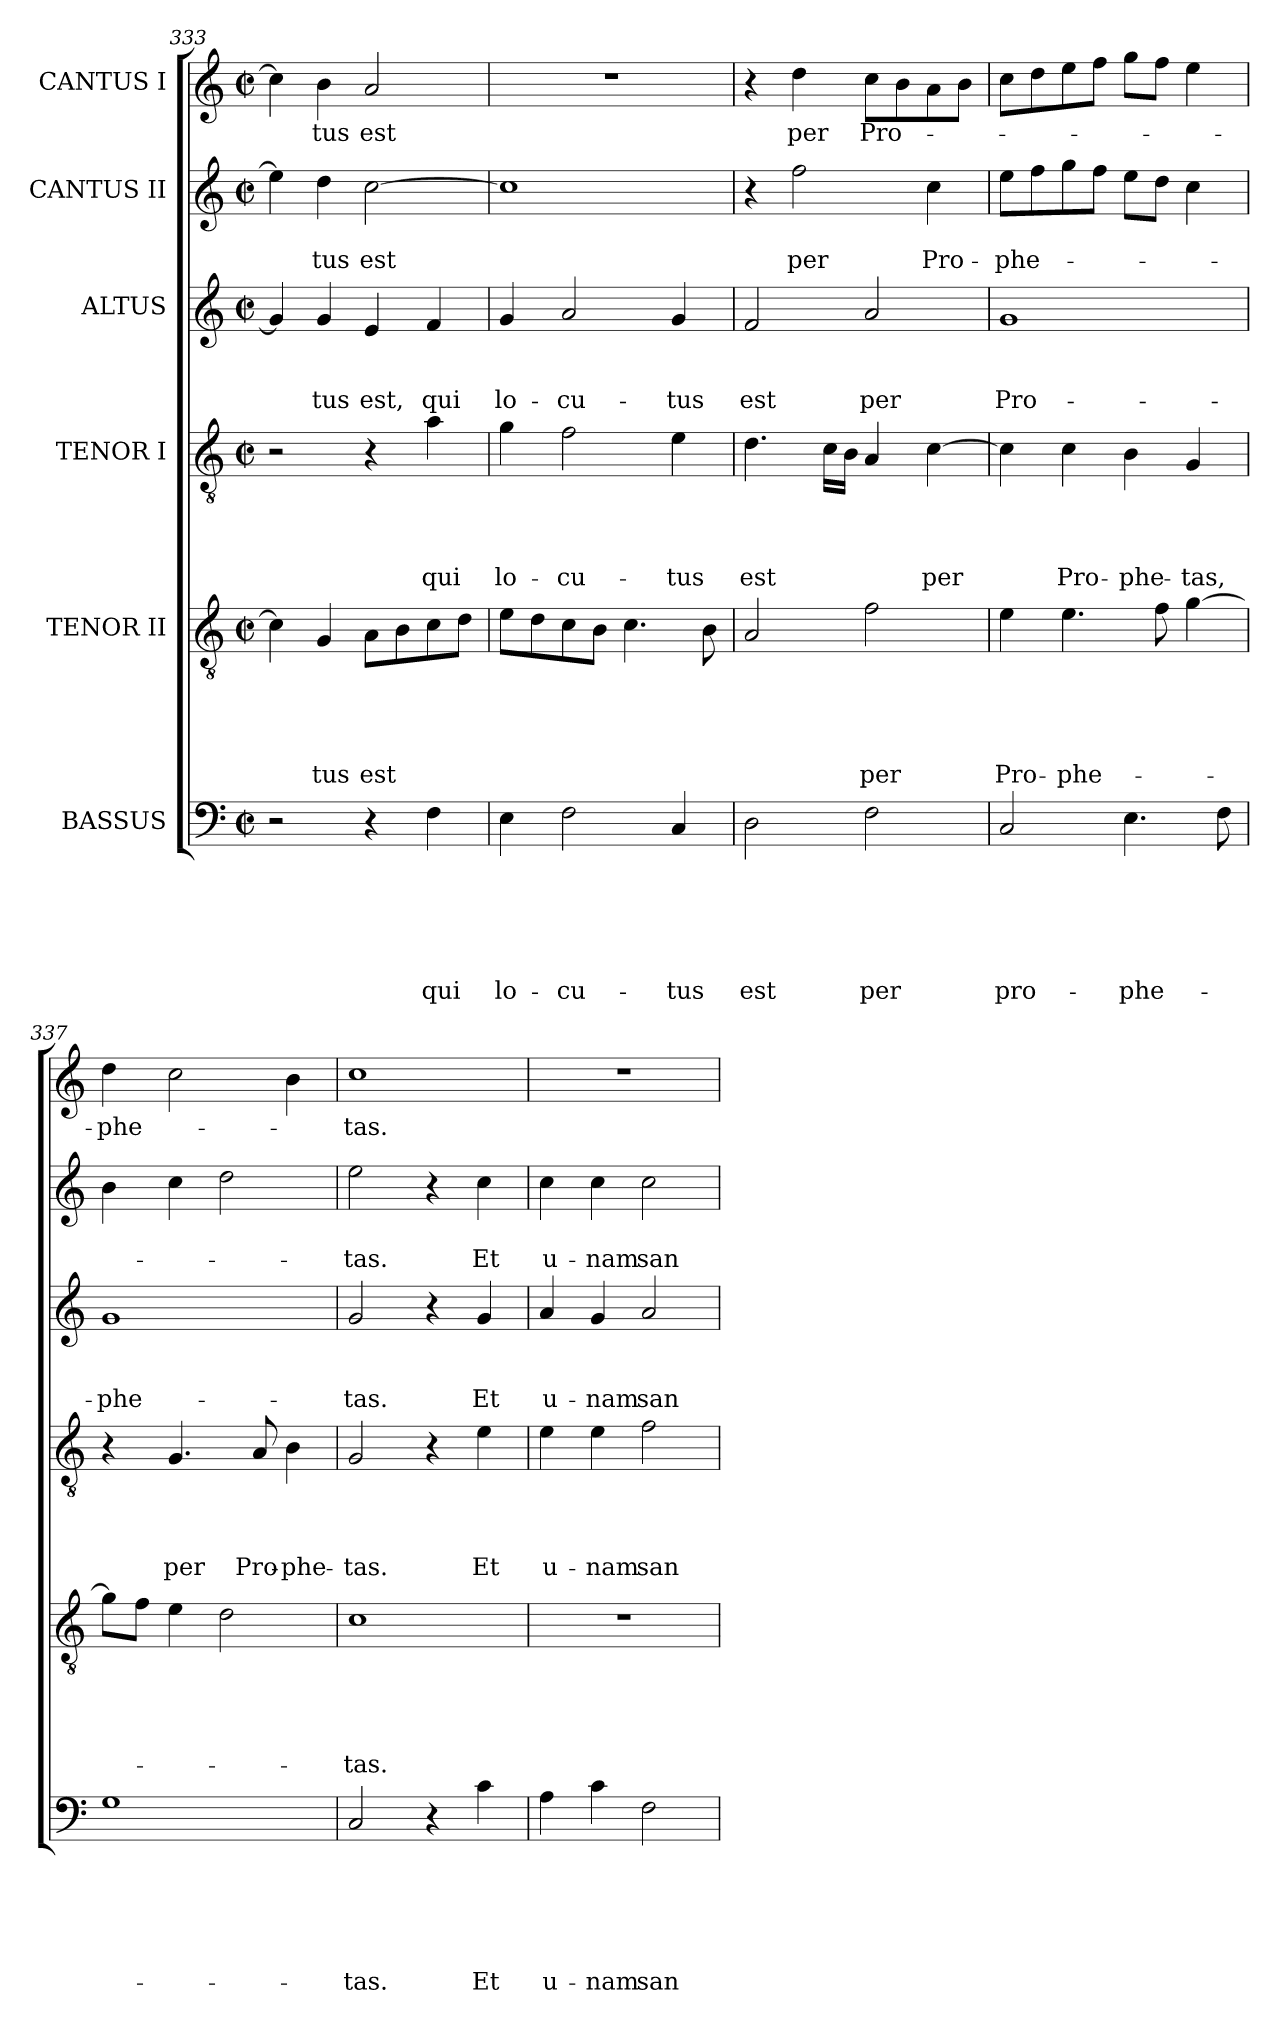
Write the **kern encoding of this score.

**kern	**text	**text	**text	**text	**text	**text	**kern	**text	**text	**text	**text	**text	**kern	**text	**text	**text	**text	**kern	**text	**text	**text	**kern	**text	**text	**kern	**text
*part6	*part6	*part6	*part6	*part6	*part6	*part6	*part5	*part5	*part5	*part5	*part5	*part5	*part4	*part4	*part4	*part4	*part4	*part3	*part3	*part3	*part3	*part2	*part2	*part2	*part1	*part1
*staff6	*staff6	*staff6	*staff6	*staff6	*staff6	*staff6	*staff5	*staff5	*staff5	*staff5	*staff5	*staff5	*staff4	*staff4	*staff4	*staff4	*staff4	*staff3	*staff3	*staff3	*staff3	*staff2	*staff2	*staff2	*staff1	*staff1
*I"BASSUS	*	*	*	*	*	*	*I"TENOR II	*	*	*	*	*	*I"TENOR I	*	*	*	*	*I"ALTUS	*	*	*	*I"CANTUS II	*	*	*I"CANTUS I	*
*clefF4	*	*	*	*	*	*	*clefGv2	*	*	*	*	*	*clefGv2	*	*	*	*	*clefG2	*	*	*	*clefG2	*	*	*clefG2	*
*k[]	*	*	*	*	*	*	*k[]	*	*	*	*	*	*k[]	*	*	*	*	*k[]	*	*	*	*k[]	*	*	*k[]	*
*C:	*	*	*	*	*	*	*C:	*	*	*	*	*	*C:	*	*	*	*	*C:	*	*	*	*C:	*	*	*C:	*
*M2/2	*	*	*	*	*	*	*M2/2	*	*	*	*	*	*M2/2	*	*	*	*	*M2/2	*	*	*	*M2/2	*	*	*M2/2	*
*met(c|)	*	*	*	*	*	*	*met(c|)	*	*	*	*	*	*met(c|)	*	*	*	*	*met(c|)	*	*	*	*met(c|)	*	*	*met(c|)	*
=333	=333	=333	=333	=333	=333	=333	=333	=333	=333	=333	=333	=333	=333	=333	=333	=333	=333	=333	=333	=333	=333	=333	=333	=333	=333	=333
2r	.	.	.	.	.	.	4c\]	.	.	.	.	.	2r	.	.	.	.	4g/]	.	.	.	4ee\]	.	.	4cc\]	.
.	.	.	.	.	.	.	4G/	.	.	.	.	-tus	.	.	.	.	.	4g/	.	.	-tus	4dd\	.	-tus	4b\	-tus
4r	.	.	.	.	.	.	8A\L	.	.	.	.	est	4r	.	.	.	.	4e/	.	.	est,	[2cc\	.	est	2a/	est
.	.	.	.	.	.	.	8B\	.	.	.	.	.	.	.	.	.	.	.	.	.	.	.	.	.	.	.
4F\	.	.	.	.	.	qui	8c\	.	.	.	.	.	4a\	.	.	.	qui	4f/	.	.	qui	.	.	.	.	.
.	.	.	.	.	.	.	8d\J	.	.	.	.	.	.	.	.	.	.	.	.	.	.	.	.	.	.	.
=334	=334	=334	=334	=334	=334	=334	=334	=334	=334	=334	=334	=334	=334	=334	=334	=334	=334	=334	=334	=334	=334	=334	=334	=334	=334	=334
4E\	.	.	.	.	.	lo-	8e\L	.	.	.	.	.	4g\	.	.	.	lo-	4g/	.	.	lo-	1cc]	.	.	1r	.
.	.	.	.	.	.	.	8d\	.	.	.	.	.	.	.	.	.	.	.	.	.	.	.	.	.	.	.
2F\	.	.	.	.	.	-cu-	8c\	.	.	.	.	.	2f\	.	.	.	-cu-	2a/	.	.	-cu-	.	.	.	.	.
.	.	.	.	.	.	.	8B\J	.	.	.	.	.	.	.	.	.	.	.	.	.	.	.	.	.	.	.
.	.	.	.	.	.	.	4.c\	.	.	.	.	.	.	.	.	.	.	.	.	.	.	.	.	.	.	.
4C/	.	.	.	.	.	-tus	.	.	.	.	.	.	4e\	.	.	.	-tus	4g/	.	.	-tus	.	.	.	.	.
.	.	.	.	.	.	.	8B\	.	.	.	.	.	.	.	.	.	.	.	.	.	.	.	.	.	.	.
!!LO:LB:g=z
=335	=335	=335	=335	=335	=335	=335	=335	=335	=335	=335	=335	=335	=335	=335	=335	=335	=335	=335	=335	=335	=335	=335	=335	=335	=335	=335
2D\	.	.	.	.	.	est	2A/	.	.	.	.	.	4.d\	.	.	.	est	2f/	.	.	est	4r	.	.	4r	.
.	.	.	.	.	.	.	.	.	.	.	.	.	.	.	.	.	.	.	.	.	.	2ff\	.	per	4dd\	per
.	.	.	.	.	.	.	.	.	.	.	.	.	16c\LL	.	.	.	.	.	.	.	.	.	.	.	.	.
.	.	.	.	.	.	.	.	.	.	.	.	.	16B\JJ	.	.	.	.	.	.	.	.	.	.	.	.	.
2F\	.	.	.	.	.	per	2f\	.	.	.	.	per	4A/	.	.	.	.	2a/	.	.	per	.	.	.	8cc\L	Pro-
.	.	.	.	.	.	.	.	.	.	.	.	.	.	.	.	.	.	.	.	.	.	.	.	.	8b\	.
.	.	.	.	.	.	.	.	.	.	.	.	.	[4c\	.	.	.	per	.	.	.	.	4cc\	.	Pro-	8a\	.
.	.	.	.	.	.	.	.	.	.	.	.	.	.	.	.	.	.	.	.	.	.	.	.	.	8b\J	.
=336	=336	=336	=336	=336	=336	=336	=336	=336	=336	=336	=336	=336	=336	=336	=336	=336	=336	=336	=336	=336	=336	=336	=336	=336	=336	=336
2C/	.	.	.	.	.	pro-	4e\	.	.	.	.	Pro-	4c\]	.	.	.	.	1g	.	.	Pro-	8ee\L	.	-phe-	8cc\L	.
.	.	.	.	.	.	.	.	.	.	.	.	.	.	.	.	.	.	.	.	.	.	8ff\	.	.	8dd\	.
.	.	.	.	.	.	.	4.e\	.	.	.	.	-phe-	4c\	.	.	.	Pro-	.	.	.	.	8gg\	.	.	8ee\	.
.	.	.	.	.	.	.	.	.	.	.	.	.	.	.	.	.	.	.	.	.	.	8ff\J	.	.	8ff\J	.
4.E\	.	.	.	.	.	-phe-	.	.	.	.	.	.	4B\	.	.	.	-phe-	.	.	.	.	8ee\L	.	.	8gg\L	.
.	.	.	.	.	.	.	8f\	.	.	.	.	.	.	.	.	.	.	.	.	.	.	8dd\J	.	.	8ff\J	.
.	.	.	.	.	.	.	[4g\	.	.	.	.	.	4G/	.	.	.	-tas,	.	.	.	.	4cc\	.	.	4ee\	.
8F\	.	.	.	.	.	.	.	.	.	.	.	.	.	.	.	.	.	.	.	.	.	.	.	.	.	.
=337	=337	=337	=337	=337	=337	=337	=337	=337	=337	=337	=337	=337	=337	=337	=337	=337	=337	=337	=337	=337	=337	=337	=337	=337	=337	=337
1G	.	.	.	.	.	.	8g\L]	.	.	.	.	.	4r	.	.	.	.	1g	.	.	-phe-	4b\	.	.	4dd\	-phe-
.	.	.	.	.	.	.	8f\J	.	.	.	.	.	.	.	.	.	.	.	.	.	.	.	.	.	.	.
.	.	.	.	.	.	.	4e\	.	.	.	.	.	4.G/	.	.	.	per	.	.	.	.	4cc\	.	.	2cc\	.
.	.	.	.	.	.	.	2d\	.	.	.	.	.	.	.	.	.	.	.	.	.	.	2dd\	.	.	.	.
.	.	.	.	.	.	.	.	.	.	.	.	.	8A/	.	.	.	Pro-	.	.	.	.	.	.	.	.	.
.	.	.	.	.	.	.	.	.	.	.	.	.	4B\	.	.	.	-phe-	.	.	.	.	.	.	.	4b\	.
=338	=338	=338	=338	=338	=338	=338	=338	=338	=338	=338	=338	=338	=338	=338	=338	=338	=338	=338	=338	=338	=338	=338	=338	=338	=338	=338
2C/	.	.	.	.	.	-tas.	1c	.	.	.	.	-tas.	2G/	.	.	.	-tas.	2g/	.	.	-tas.	2ee\	.	-tas.	1cc	-tas.
4r	.	.	.	.	.	.	.	.	.	.	.	.	4r	.	.	.	.	4r	.	.	.	4r	.	.	.	.
4c\	.	.	.	.	.	Et	.	.	.	.	.	.	4e\	.	.	.	Et	4g/	.	.	Et	4cc\	.	Et	.	.
=339	=339	=339	=339	=339	=339	=339	=339	=339	=339	=339	=339	=339	=339	=339	=339	=339	=339	=339	=339	=339	=339	=339	=339	=339	=339	=339
4A\	.	.	.	.	.	u-	1r	.	.	.	.	.	4e\	.	.	.	u-	4a/	.	.	u-	4cc\	.	u-	1r	.
4c\	.	.	.	.	.	-nam	.	.	.	.	.	.	4e\	.	.	.	-nam	4g/	.	.	-nam	4cc\	.	-nam	.	.
2F\	.	.	.	.	.	san-	.	.	.	.	.	.	2f\	.	.	.	san-	2a/	.	.	san-	2cc\	.	san-	.	.
=	=	=	=	=	=	=	=	=	=	=	=	=	=	=	=	=	=	=	=	=	=	=	=	=	=	=
*-	*-	*-	*-	*-	*-	*-	*-	*-	*-	*-	*-	*-	*-	*-	*-	*-	*-	*-	*-	*-	*-	*-	*-	*-	*-	*-
